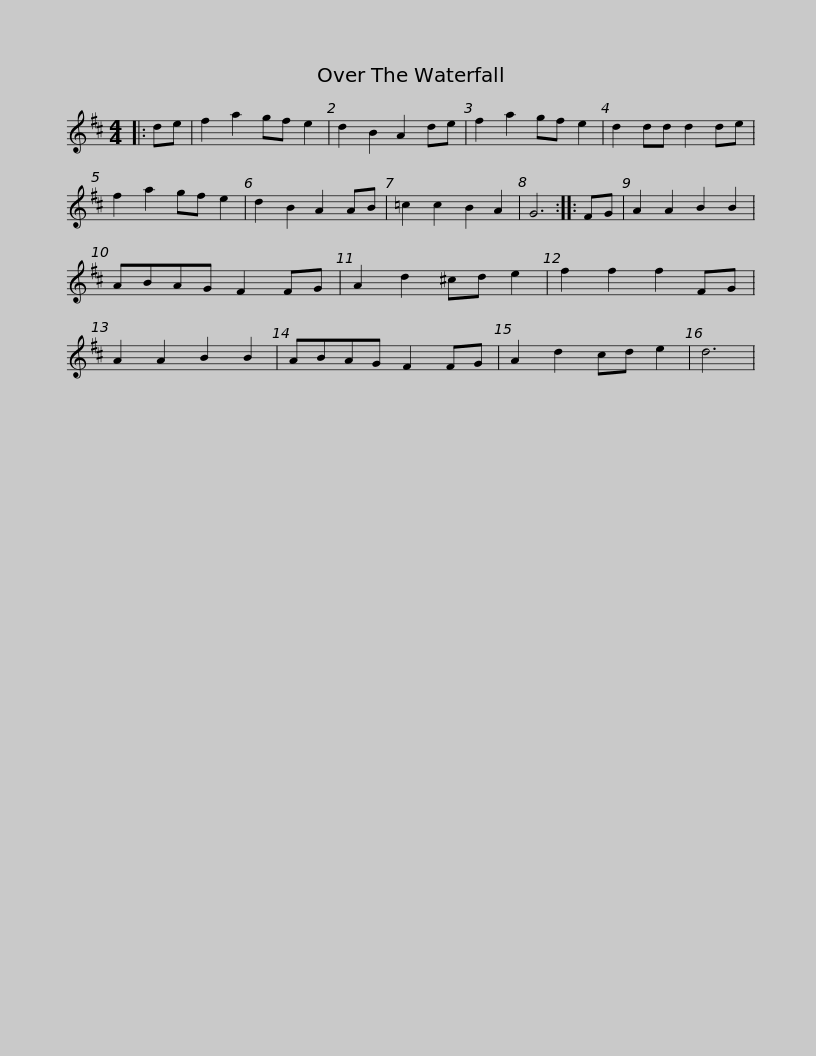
X:1
L:1/8
M:4/4
I:linebreak $
K:D
V:1 treble
V:1
|: de | f2 a2 gf e2 | d2 B2 A2 de | f2 a2 gf e2 |$ d2 dd d2 de | %5
 f2 a2 gf e2 | d2 B2 A2 AB | =c2 c2 B2 A2 | G6 ::$ FG | %10
 A2 A2 B2 B2 | ABAG F2 FG | A2 d2 ^cd e2 |$ f2 f2 f2 FG | A2 A2 B2 B2 | %15
 ABAG F2 FG | A2 d2 cd e2 | d6 | %18
